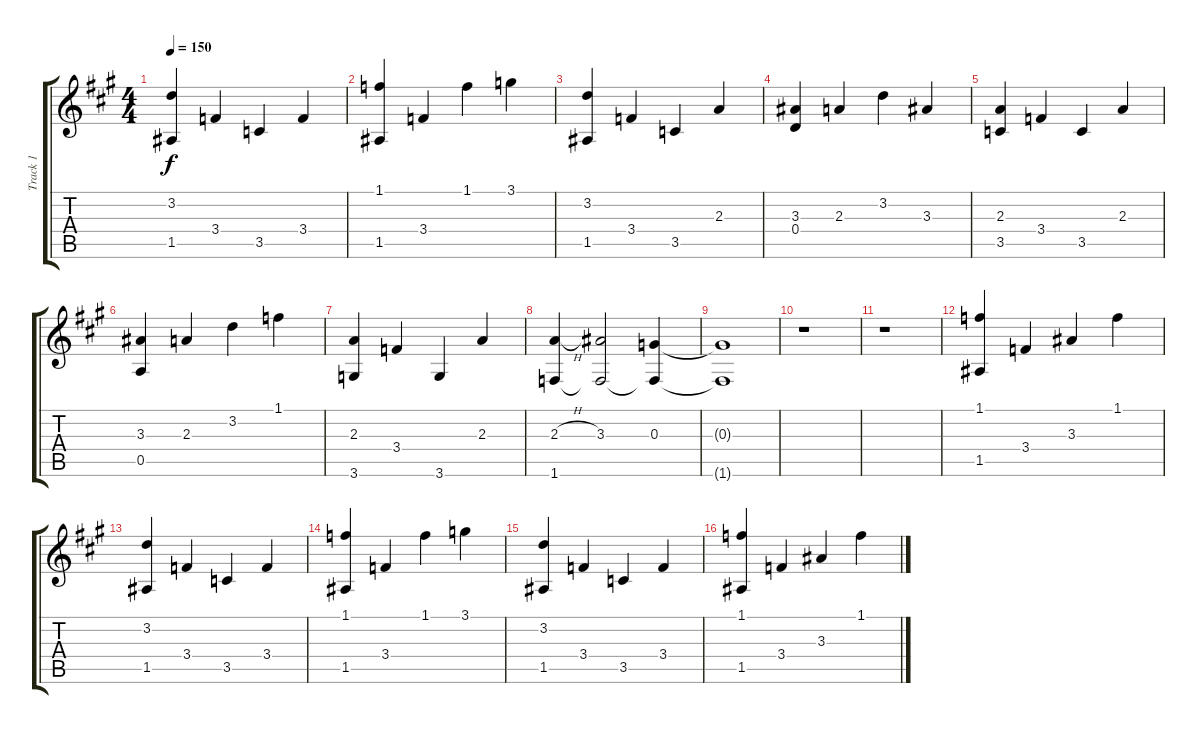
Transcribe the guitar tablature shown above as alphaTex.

\track ("Track 1" "Track 1") {instrument acousticguitarsteel}
\staff {score tabs}
\tuning (E4 B3 G3 D3 A2 E2) {hide}
\ts (4 4)
\tempo 150
\clef g2
\ks a
(3.2 1.5).4{dy f} 3.4.4 3.5.4 3.4.4 |
(1.1 1.5).4 3.4.4 1.1.4 3.1.4 |
(3.2 1.5).4 3.4.4 3.5.4 2.3.4 |
(3.3 0.4).4 2.3.4 3.2.4 3.3.4 |
(2.3 3.5).4 3.4.4 3.5.4 2.3.4 |
(3.3 0.5).4 2.3.4 3.2.4 1.1.4 |
(2.3 3.6).4 3.4.4 3.6.4 2.3.4 |
(2.3{h} 1.6).4 (3.3 1.6{t}).2 (0.3 1.6{t}).4 |
(0.3{t} 1.6{t}).1 |
r.1 |
r.1 |
(1.1 1.5).4 3.4.4 3.3.4 1.1.4 |
(3.2 1.5).4 3.4.4 3.5.4 3.4.4 |
(1.1 1.5).4 3.4.4 1.1.4 3.1.4 |
(3.2 1.5).4 3.4.4 3.5.4 3.4.4 |
(1.1 1.5).4 3.4.4 3.3.4 1.1.4
